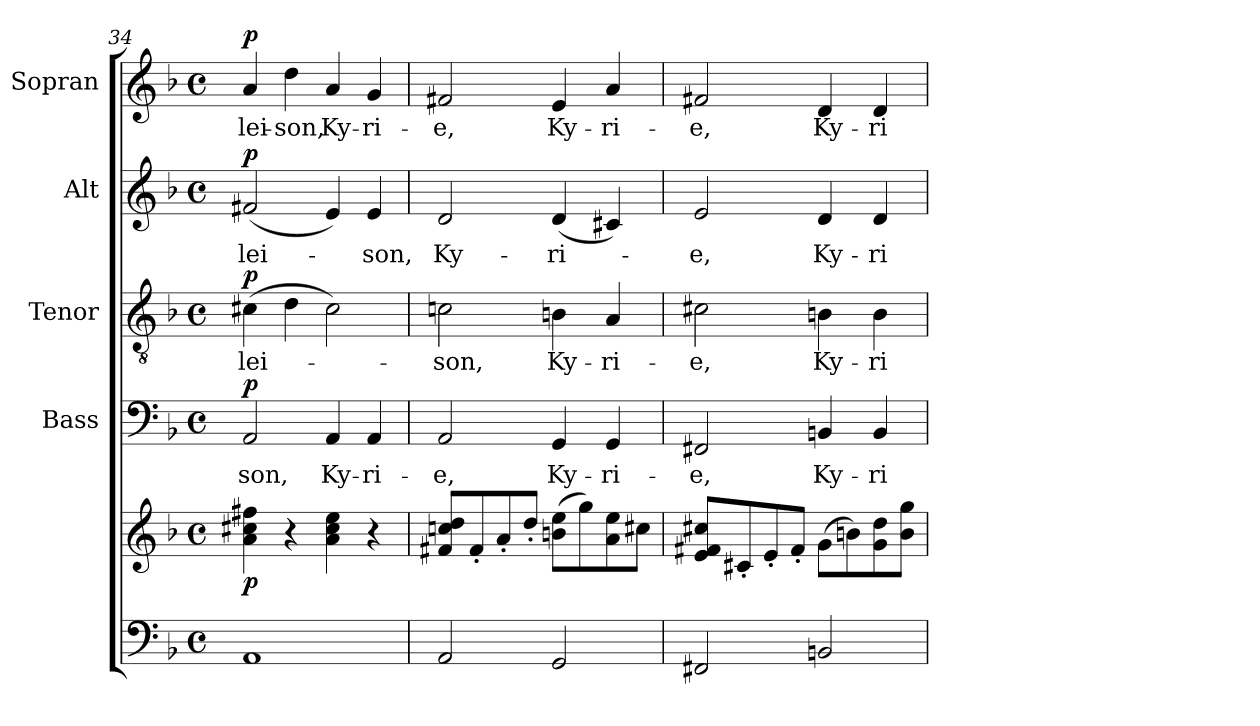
**kern	**kern	**dynam	**kern	**text	**dynam	**kern	**text	**dynam	**kern	**text	**dynam	**kern	**text	**dynam
*part5	*part5	*part5	*part4	*part4	*part4	*part3	*part3	*part3	*part2	*part2	*part2	*part1	*part1	*part1
*staff6	*staff5	*staff5/6	*staff4	*staff4	*staff4	*staff3	*staff3	*staff3	*staff2	*staff2	*staff2	*staff1	*staff1	*staff1
*	*	*	*I"Bass	*	*	*I"Tenor	*	*	*I"Alt	*	*	*I"Sopran	*	*
*	*	*	*I'B.	*	*	*I'T.	*	*	*I'A.	*	*	*I'S.	*	*
*clefF4	*clefG2	*	*clefF4	*	*	*clefGv2	*	*	*clefG2	*	*	*clefG2	*	*
*k[b-]	*k[b-]	*	*k[b-]	*	*	*k[b-]	*	*	*k[b-]	*	*	*k[b-]	*	*
*F:	*F:	*	*F:	*	*	*F:	*	*	*F:	*	*	*F:	*	*
*M4/4	*M4/4	*	*M4/4	*	*	*M4/4	*	*	*M4/4	*	*	*M4/4	*	*
*met(c)	*met(c)	*	*met(c)	*	*	*met(c)	*	*	*met(c)	*	*	*met(c)	*	*
=34	=34	=34	=34	=34	=34	=34	=34	=34	=34	=34	=34	=34	=34	=34
!	!	!LO:DY:b	!	!LO:LY:b	!LO:DY:a	!	!LO:LY:b	!LO:DY:a	!	!LO:LY:b	!LO:DY:a	!	!LO:LY:b	!LO:DY:a
1AA	4a\ 4cc#X\ 4ff#X\	p	2AA/	-son,	p	(>4c#X\	-lei-	p	(<2f#X/	-lei-	p	4a/	-lei-	p
!	!	!	!	!	!	!	!	!	!	!	!	!	!LO:LY:b	!
.	4r	.	.	.	.	4d\	.	.	.	.	.	4dd\	-son,	.
!	!	!	!	!LO:LY:b	!	!	!	!	!	!	!	!	!LO:LY:b	!
.	4a\ 4cc#\ 4ee\	.	4AA/	Ky-	.	2c#\)	.	.	4e/)	.	.	4a/	Ky-	.
!	!	!	!	!LO:LY:b	!	!	!	!	!	!LO:LY:b	!	!	!LO:LY:b	!
.	4r	.	4AA/	-ri-	.	.	.	.	4e/	-son,	.	4g/	-ri-	.
!!LO:PB:g=z
=35	=35	=35	=35	=35	=35	=35	=35	=35	=35	=35	=35	=35	=35	=35
!	!	!	!	!LO:LY:b	!	!	!LO:LY:b	!	!	!LO:LY:b	!	!	!LO:LY:b	!
2AA/	8f#X/ 8ccn/ 8dd/L	.	2AA/	-e,	.	2cn\	-son,	.	2d/	Ky-	.	2f#X/	-e,	.
.	8f#'</	.	.	.	.	.	.	.	.	.	.	.	.	.
.	8a'</	.	.	.	.	.	.	.	.	.	.	.	.	.
.	8dd'</J	.	.	.	.	.	.	.	.	.	.	.	.	.
!	!	!	!	!LO:LY:b	!	!	!LO:LY:b	!	!	!LO:LY:b	!	!	!LO:LY:b	!
2GG/	(>8bn\ 8ee\L	.	4GG/	Ky-	.	4Bn\	Ky-	.	(<4d/	-ri-	.	4e/	Ky-	.
.	8gg\)	.	.	.	.	.	.	.	.	.	.	.	.	.
!	!	!	!	!LO:LY:b	!	!	!LO:LY:b	!	!	!	!	!	!LO:LY:b	!
.	8a\ 8ee\	.	4GG/	-ri-	.	4A/	-ri-	.	4c#X/)	.	.	4a/	-ri-	.
.	8cc#X\J	.	.	.	.	.	.	.	.	.	.	.	.	.
=36	=36	=36	=36	=36	=36	=36	=36	=36	=36	=36	=36	=36	=36	=36
!	!	!	!	!LO:LY:b	!	!	!LO:LY:b	!	!	!LO:LY:b	!	!	!LO:LY:b	!
2FF#X/	8e/ 8f#X/ 8cc#X/L	.	2FF#X/	-e,	.	2c#X\	-e,	.	2e/	-e,	.	2f#X/	-e,	.
.	8c#X'</	.	.	.	.	.	.	.	.	.	.	.	.	.
.	8e'</	.	.	.	.	.	.	.	.	.	.	.	.	.
.	8f#'</J	.	.	.	.	.	.	.	.	.	.	.	.	.
!	!	!	!	!LO:LY:b	!	!	!LO:LY:b	!	!	!LO:LY:b	!	!	!LO:LY:b	!
2BBn/	(>8g\L	.	4BBn/	Ky-	.	4Bn\	Ky-	.	4d/	Ky-	.	4d/	Ky-	.
.	8bn\)	.	.	.	.	.	.	.	.	.	.	.	.	.
!	!	!	!	!LO:LY:b	!	!	!LO:LY:b	!	!	!LO:LY:b	!	!	!LO:LY:b	!
.	8g\ 8dd\	.	4BB/	-ri-	.	4B\	-ri-	.	4d/	-ri-	.	4d/	-ri-	.
.	8b\ 8gg\J	.	.	.	.	.	.	.	.	.	.	.	.	.
=	=	=	=	=	=	=	=	=	=	=	=	=	=	=
*-	*-	*-	*-	*-	*-	*-	*-	*-	*-	*-	*-	*-	*-	*-
